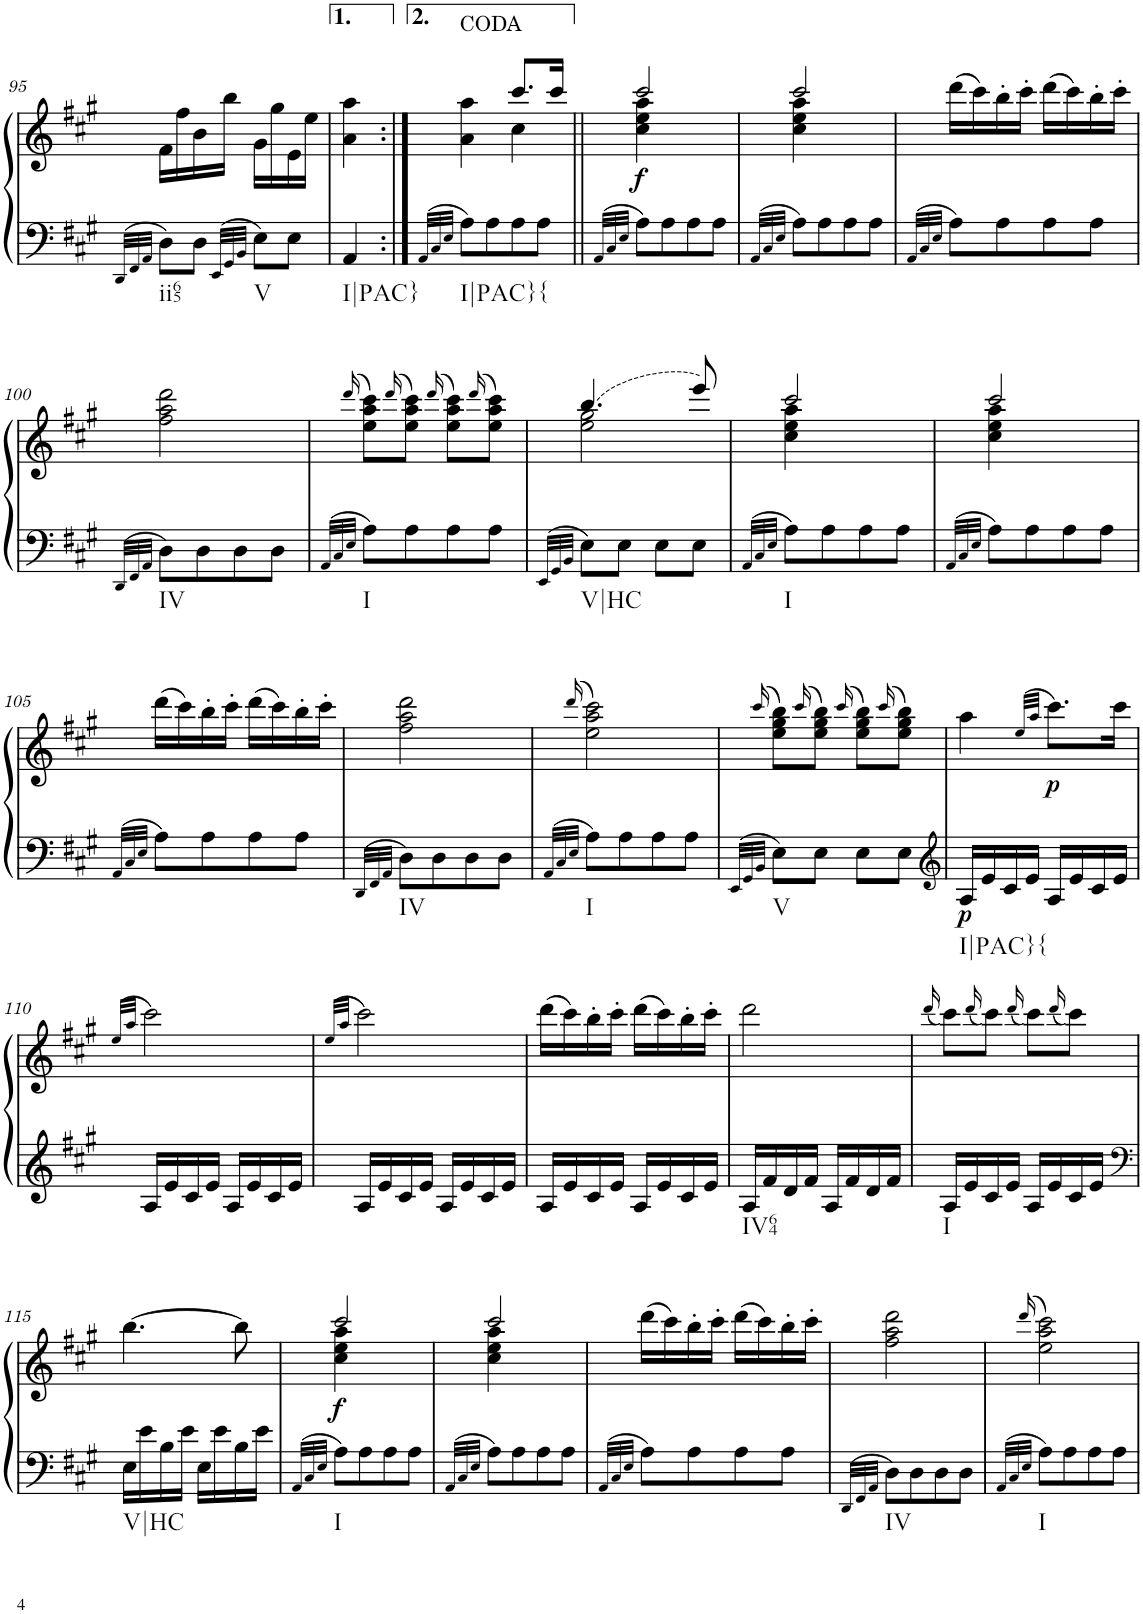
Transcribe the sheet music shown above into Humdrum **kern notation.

**kern	**kern	**dynam
*part1	*part1	*part1
*staff2	*staff1	*staff1/2
*I"Piano, Piano right	*	*
*I'Pno.	*	*
!!LO:PB:g=z
*clefF4	*clefG2	*
*k[f#c#g#]	*k[f#c#g#]	*
*M2/4	*M2/4	*
=95	=95	=95
32qDD/LLL	.	.
32qFF#/	.	.
32qAA/JJJ	.	.
!LO:TX:b:t=ii65	!	!
8D\L	16f#\LL	.
.	16ff#\	.
8D\J	16b\	.
.	16bb\JJ	.
32qEE/LLL	.	.
32qGG#/	.	.
32qBB/JJJ	.	.
!LO:TX:b:t=V	!	!
8E\L	16g#\LL	.
.	16gg#\	.
8E\J	16e\	.
.	16ee\JJ	.
=96	=96	=96
!LO:TX:b:t=I|PAC}	!	!
4AA/	4a\ 4aa\	.
=96X9:|!	=96X9:|!	=96X9:|!
32qAA/LLL	.	.
32qC#/	.	.
32qE/JJJ	.	.
*	*^	*
!LO:TX:b:t=I|PAC}{	!	!	!
8A\L	4a\ 4aa\	4ryy	.
8A\	.	.	.
8A\	8.ccc#/L	4cc#\	.
8A\J	.	.	.
.	16ccc#/Jk	.	.
=97||	=97||	=97||	=97||
32qAA/LLL	.	.	.
32qC#/	.	.	.
32qE/JJJ	.	.	.
!	!	!	!LO:DY:b
8A\L	2ccc#/	4cc#\ 4ee\ 4aa\	f
8A\	.	.	.
8A\	.	4ryy	.
8A\J	.	.	.
=98	=98	=98	=98
32qAA/LLL	.	.	.
32qC#/	.	.	.
32qE/JJJ	.	.	.
8A\L	2ccc#/	4cc#\ 4ee\ 4aa\	.
8A\	.	.	.
8A\	.	4ryy	.
8A\J	.	.	.
*	*v	*v	*
=99	=99	=99
32qAA/LLL	.	.
32qC#/	.	.
32qE/JJJ	.	.
8A\L	(16ddd\LL	.
.	16ccc#\)	.
8A\	16bb'\	.
.	16ccc#'\JJ	.
8A\	(16ddd\LL	.
.	16ccc#\)	.
8A\J	16bb'\	.
.	16ccc#'\JJ	.
!!LO:LB:g=z
=100	=100	=100
32qDD/LLL	.	.
32qFF#/	.	.
32qAA/JJJ	.	.
!LO:TX:b:t=IV	!	!
8D\L	2ff#\ 2aa\ 2ddd\	.
8D\	.	.
8D\	.	.
8D\J	.	.
=101	=101	=101
32qAA/LLL	.	.
32qC#/	.	.
32qE/JJJ	(>16qddd/	.
!LO:TX:b:t=I	!	!
8A\L	8ee\ 8aa\ 8ccc#\L)	.
.	(>16qddd/	.
8A\	8ee\ 8aa\ 8ccc#\J)	.
.	(>16qddd/	.
8A\	8ee\ 8aa\ 8ccc#\L)	.
.	(>16qddd/	.
8A\J	8ee\ 8aa\ 8ccc#\J)	.
=102	=102	=102
32qEE/LLL	.	.
32qGG#/	.	.
32qBB/JJJ	.	.
*	*^	*
!LO:TX:b:t=V|HC	!	!	!
8E\L	(4.bb/	2ee\ 2gg#\	.
8E\J	.	.	.
8E\L	.	.	.
8E\J	8eee/)	.	.
=103	=103	=103	=103
32qAA/LLL	.	.	.
32qC#/	.	.	.
32qE/JJJ	.	.	.
!LO:TX:b:t=I	!	!	!
8A\L	2ccc#/	4cc#\ 4ee\ 4aa\	.
8A\	.	.	.
8A\	.	4ryy	.
8A\J	.	.	.
=104	=104	=104	=104
32qAA/LLL	.	.	.
32qC#/	.	.	.
32qE/JJJ	.	.	.
8A\L	2ccc#/	4cc#\ 4ee\ 4aa\	.
8A\	.	.	.
8A\	.	4ryy	.
8A\J	.	.	.
*	*v	*v	*
!!LO:LB:g=z
=105	=105	=105
32qAA/LLL	.	.
32qC#/	.	.
32qE/JJJ	.	.
8A\L	(16ddd\LL	.
.	16ccc#\)	.
8A\	16bb'\	.
.	16ccc#'\JJ	.
8A\	(16ddd\LL	.
.	16ccc#\)	.
8A\J	16bb'\	.
.	16ccc#'\JJ	.
=106	=106	=106
32qDD/LLL	.	.
32qFF#/	.	.
32qAA/JJJ	.	.
!LO:TX:b:t=IV	!	!
8D\L	2ff#\ 2aa\ 2ddd\	.
8D\	.	.
8D\	.	.
8D\J	.	.
=107	=107	=107
32qAA/LLL	.	.
32qC#/	.	.
32qE/JJJ	(>16qddd/	.
!LO:TX:b:t=I	!	!
8A\L	2ee\ 2aa\ 2ccc#\)	.
8A\	.	.
8A\	.	.
8A\J	.	.
=108	=108	=108
32qEE/LLL	.	.
32qGG#/	.	.
32qBB/JJJ	(>16qccc#/	.
!LO:TX:b:t=V	!	!
8E\L	8ee\ 8gg#\ 8bb\L)	.
.	(>16qccc#/	.
8E\J	8ee\ 8gg#\ 8bb\J)	.
.	(>16qccc#/	.
8E\L	8ee\ 8gg#\ 8bb\L)	.
.	(>16qccc#/	.
8E\J	8ee\ 8gg#\ 8bb\J)	.
=109	=109	=109
*clefG2	*	*
!LO:TX:b:t=I|PAC}{	!	!
!	!	!LO:DY:b=2
16A/LL	4aa\	p
16e/	.	.
16c#/	.	.
16e/JJ	.	.
.	(>32qee/LLL	.
.	32qaa/JJJ	.
!	!	!LO:DY:b
16A/LL	8.ccc#\L)	p
16e/	.	.
16c#/	.	.
16e/JJ	16ccc#\Jk	.
!!LO:LB:g=z
=110	=110	=110
.	(>32qee/LLL	.
.	32qaa/JJJ	.
16A/LL	2ccc#\)	.
16e/	.	.
16c#/	.	.
16e/JJ	.	.
16A/LL	.	.
16e/	.	.
16c#/	.	.
16e/JJ	.	.
=111	=111	=111
.	(>32qee/LLL	.
.	32qaa/JJJ	.
16A/LL	2ccc#\)	.
16e/	.	.
16c#/	.	.
16e/JJ	.	.
16A/LL	.	.
16e/	.	.
16c#/	.	.
16e/JJ	.	.
=112	=112	=112
16A/LL	(16ddd\LL	.
16e/	16ccc#\)	.
16c#/	16bb'\	.
16e/JJ	16ccc#'\JJ	.
16A/LL	(16ddd\LL	.
16e/	16ccc#\)	.
16c#/	16bb'\	.
16e/JJ	16ccc#'\JJ	.
=113	=113	=113
!LO:TX:b:t=IV64	!	!
16A/LL	2ddd\	.
16f#/	.	.
16d/	.	.
16f#/JJ	.	.
16A/LL	.	.
16f#/	.	.
16d/	.	.
16f#/JJ	.	.
=114	=114	=114
.	(16qddd/	.
!LO:TX:b:t=I	!	!
16A/LL	8ccc#\L)	.
16e/	.	.
.	(16qddd/	.
16c#/	8ccc#\J)	.
16e/JJ	.	.
.	(16qddd/	.
16A/LL	8ccc#\L)	.
16e/	.	.
.	(16qddd/	.
16c#/	8ccc#\J)	.
16e/JJ	.	.
!!LO:LB:g=z
=115	=115	=115
*clefF4	*	*
!LO:TX:b:t=V|HC	!	!
16E\LL	[4.bb\	.
16e\	.	.
16B\	.	.
16e\JJ	.	.
16E\LL	.	.
16e\	.	.
16B\	8bb\]	.
16e\JJ	.	.
=116	=116	=116
32qAA/LLL	.	.
32qC#/	.	.
32qE/JJJ	.	.
*	*^	*
!LO:TX:b:t=I	!	!	!
!	!	!	!LO:DY:b
8A\L	2ccc#/	4cc#\ 4ee\ 4aa\	f
8A\	.	.	.
8A\	.	4ryy	.
8A\J	.	.	.
=117	=117	=117	=117
32qAA/LLL	.	.	.
32qC#/	.	.	.
32qE/JJJ	.	.	.
8A\L	2ccc#/	4cc#\ 4ee\ 4aa\	.
8A\	.	.	.
8A\	.	4ryy	.
8A\J	.	.	.
*	*v	*v	*
=118	=118	=118
32qAA/LLL	.	.
32qC#/	.	.
32qE/JJJ	.	.
8A\L	(16ddd\LL	.
.	16ccc#\)	.
8A\	16bb'\	.
.	16ccc#'\JJ	.
8A\	(16ddd\LL	.
.	16ccc#\)	.
8A\J	16bb'\	.
.	16ccc#'\JJ	.
=119	=119	=119
32qDD/LLL	.	.
32qFF#/	.	.
32qAA/JJJ	.	.
!LO:TX:b:t=IV	!	!
8D\L	2ff#\ 2aa\ 2ddd\	.
8D\	.	.
8D\	.	.
8D\J	.	.
=120	=120	=120
32qAA/LLL	.	.
32qC#/	.	.
32qE/JJJ	(>16qddd/	.
!LO:TX:b:t=I	!	!
8A\L	2ee\ 2aa\ 2ccc#\)	.
8A\	.	.
8A\	.	.
8A\J	.	.
=	=	=
*-	*-	*-
